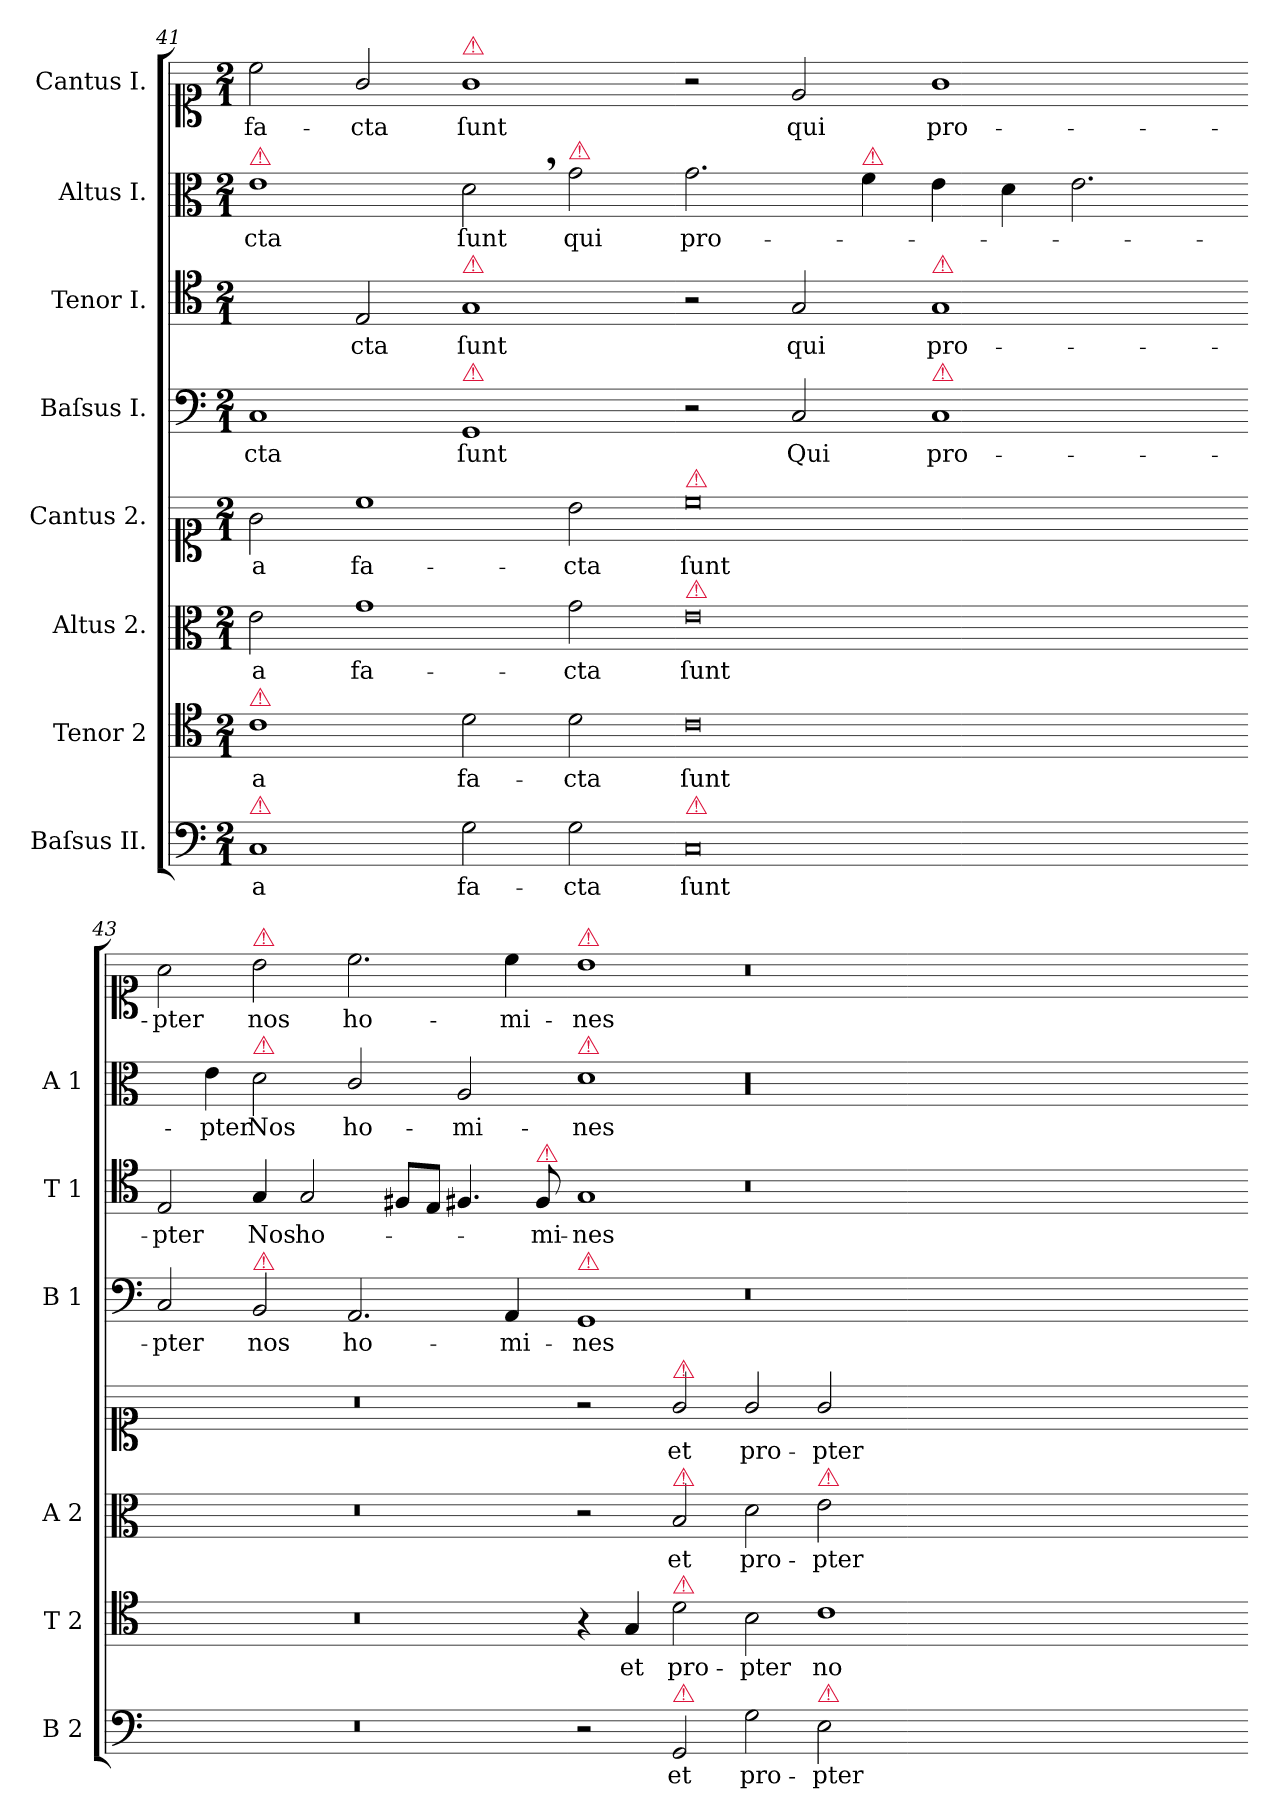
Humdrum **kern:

**kern	**text	**kern	**text	**kern	**text	**kern	**text	**kern	**text	**kern	**text	**kern	**text	**kern	**text
*part8	*part8	*part7	*part7	*part6	*part6	*part5	*part5	*part4	*part4	*part3	*part3	*part2	*part2	*part1	*part1
*staff8	*staff8	*staff7	*staff7	*staff6	*staff6	*staff5	*staff5	*staff4	*staff4	*staff3	*staff3	*staff2	*staff2	*staff1	*staff1
*I"Baſsus II.	*	*I"Tenor 2	*	*I"Altus 2.	*	*I"Cantus 2.	*	*I"Baſsus I.	*	*I"Tenor I.	*	*I"Altus I.	*	*I"Cantus I.	*
*I'B 2	*	*I'T 2	*	*I'A 2	*	*	*	*I'B 1	*	*I'T 1	*	*I'A 1	*	*	*
*clefF4	*	*clefC4	*	*clefC3	*	*clefC1	*	*clefF4	*	*clefC4	*	*clefC3	*	*clefC1	*
*k[]	*	*k[]	*	*k[]	*	*k[]	*	*k[]	*	*k[]	*	*k[]	*	*k[]	*
*a:	*	*a:	*	*a:	*	*a:	*	*a:	*	*a:	*	*a:	*	*a:	*
*M2/1	*	*M2/1	*	*M2/1	*	*M2/1	*	*M2/1	*	*M2/1	*	*M2/1	*	*M2/1	*
=41	=41	=41	=41	=41	=41	=41	=41	=41	=41	=41	=41	=41	=41	=41	=41
!	!	!	!	!	!	!	!	!	!	!	!	!LO:TX:a:color=crimson:t=⚠	!	!	!
!	!	!LO:TX:a:color=crimson:t=⚠	!	!	!	!	!	!	!	!	!	!	!	!	!
!LO:TX:a:color=crimson:t=⚠	!	!	!	!	!	!	!	!	!	!	!	!	!	!	!
1C	-a	1c	-a	2e\	-a	2g\	-a	1C	-cta	2ryy	.	1e	-cta	2cc\	fa-
.	.	.	.	1g	fa-	1cc	fa-	.	.	2E/	-cta	.	.	2g/	-cta
!	!	!	!	!	!	!	!	!	!	!	!	!	!	!LO:TX:a:color=crimson:t=⚠	!
!	!	!	!	!	!	!	!	!	!	!LO:TX:a:color=crimson:t=⚠	!	!	!	!	!
!	!	!	!	!	!	!	!	!LO:TX:a:color=crimson:t=⚠	!	!	!	!	!	!	!
2G\	fa-	2d\	fa-	.	.	.	.	1GG	ſunt	1G	ſunt	2d,<\	ſunt	1g	ſunt
!	!	!	!	!	!	!	!	!	!	!	!	!LO:TX:a:color=crimson:t=⚠	!	!	!
2G\	-cta	2d\	-cta	2g\	-cta	2b\	-cta	.	.	.	.	2g\	qui	.	.
=42-	=42-	=42-	=42-	=42-	=42-	=42-	=42-	=42-	=42-	=42-	=42-	=42-	=42-	=42-	=42-
!	!	!	!	!	!	!LO:TX:a:color=crimson:t=⚠	!	!	!	!	!	!	!	!	!
!	!	!	!	!LO:TX:a:color=crimson:t=⚠	!	!	!	!	!	!	!	!	!	!	!
!LO:TX:a:color=crimson:t=⚠	!	!	!	!	!	!	!	!	!	!	!	!	!	!	!
0C	ſunt	0c	ſunt	0e	ſunt	0cc	ſunt	2r	.	2r	.	2.g\	pro-	2r	.
.	.	.	.	.	.	.	.	2C/	Qui	2G/	qui	.	.	2e/	qui
!	!	!	!	!	!	!	!	!	!	!	!	!LO:TX:a:color=crimson:t=⚠	!	!	!
.	.	.	.	.	.	.	.	.	.	.	.	4f\	.	.	.
!	!	!	!	!	!	!	!	!	!	!LO:TX:a:color=crimson:t=⚠	!	!	!	!	!
!	!	!	!	!	!	!	!	!LO:TX:a:color=crimson:t=⚠	!	!	!	!	!	!	!
.	.	.	.	.	.	.	.	1C	pro-	1G	pro-	4e\	.	1g	pro-
.	.	.	.	.	.	.	.	.	.	.	.	4d\	.	.	.
.	.	.	.	.	.	.	.	.	.	.	.	2.e\	.	.	.
4ryy	.	4ryy	.	4ryy	.	4ryy	.	4ryy	.	4ryy	.	.	.	4ryy	.
=43-	=43-	=43-	=43-	=43-	=43-	=43-	=43-	=43-	=43-	=43-	=43-	=43-	=43-	=43-	=43-
0r	.	0r	.	0r	.	0r	.	2C/	-pter	2E/	-pter	4ryy	.	2a\	-pter
.	.	.	.	.	.	.	.	.	.	.	.	4e\	-pter	.	.
!	!	!	!	!	!	!	!	!	!	!	!	!	!	!LO:TX:a:color=crimson:t=⚠	!
!	!	!	!	!	!	!	!	!	!	!	!	!LO:TX:a:color=crimson:t=⚠	!	!	!
!	!	!	!	!	!	!	!	!LO:TX:a:color=crimson:t=⚠	!	!	!	!	!	!	!
.	.	.	.	.	.	.	.	2BB/	nos	4G/	Nos	2d\	Nos	2b\	nos
.	.	.	.	.	.	.	.	.	.	2G/	ho-	.	.	.	.
.	.	.	.	.	.	.	.	2.AA/	ho-	.	.	2c/	ho-	2.cc\	ho-
.	.	.	.	.	.	.	.	.	.	8F#X/L	.	.	.	.	.
.	.	.	.	.	.	.	.	.	.	8E/J	.	.	.	.	.
.	.	.	.	.	.	.	.	.	.	4.F#X/	.	2A/	-mi-	.	.
.	.	.	.	.	.	.	.	4AA/	-mi-	.	.	.	.	4cc\	-mi-
!	!	!	!	!	!	!	!	!	!	!LO:TX:a:color=crimson:t=⚠	!	!	!	!	!
.	.	.	.	.	.	.	.	.	.	8F#/	-mi-	.	.	.	.
=44-	=44-	=44-	=44-	=44-	=44-	=44-	=44-	=44-	=44-	=44-	=44-	=44-	=44-	=44-	=44-
!	!	!	!	!	!	!	!	!	!	!	!	!	!	!LO:TX:a:color=crimson:t=⚠	!
!	!	!	!	!	!	!	!	!	!	!	!	!LO:TX:a:color=crimson:t=⚠	!	!	!
!	!	!	!	!	!	!	!	!LO:TX:a:color=crimson:t=⚠	!	!	!	!	!	!	!
2r	.	4r	.	2r	.	2r	.	1GG	-nes	1G	-nes	1d	-nes	1b	-nes
.	.	4G/	et	.	.	.	.	.	.	.	.	.	.	.	.
!	!	!	!	!	!	!LO:TX:a:color=crimson:t=⚠	!	!	!	!	!	!	!	!	!
!	!	!	!	!LO:TX:a:color=crimson:t=⚠	!	!	!	!	!	!	!	!	!	!	!
!	!	!LO:TX:a:color=crimson:t=⚠	!	!	!	!	!	!	!	!	!	!	!	!	!
!LO:TX:a:color=crimson:t=⚠	!	!	!	!	!	!	!	!	!	!	!	!	!	!	!
2GG/	et	2d\	pro-	2B/	et	2g/	et	.	.	.	.	.	.	.	.
2G\	pro-	2B\	-pter	2d\	pro-	2g/	pro-	0r	.	0r	.	00r	.	0r	.
!	!	!	!	!LO:TX:a:color=crimson:t=⚠	!	!	!	!	!	!	!	!	!	!	!
!LO:TX:a:color=crimson:t=⚠	!	!	!	!	!	!	!	!	!	!	!	!	!	!	!
2E\	-pter	1c\	no-	2e\	-pter	2g/	-pter	.	.	.	.	.	.	.	.
0.ryy	.	.	.	0.ryy	.	0.ryy	.	.	.	.	.	.	.	.	.
.	.	0ryy	.	.	.	.	.	.	.	.	.	.	.	.	.
.	.	.	.	.	.	.	.	0ryy	.	0ryy	.	.	.	0ryy	.
.	.	2ryy	.	.	.	.	.	.	.	.	.	.	.	.	.
=-	=-	=-	=-	=-	=-	=-	=-	=-	=-	=-	=-	=-	=-	=-	=-
*-	*-	*-	*-	*-	*-	*-	*-	*-	*-	*-	*-	*-	*-	*-	*-
